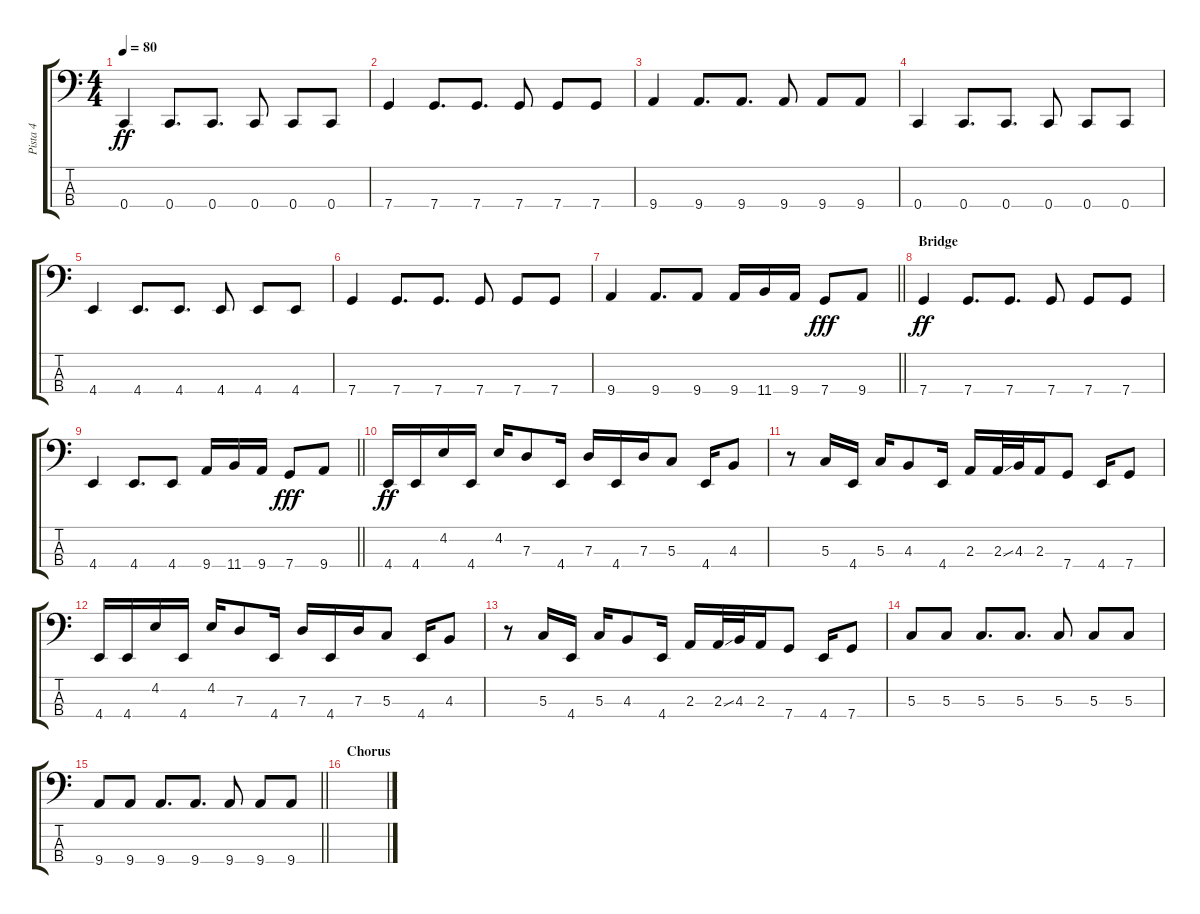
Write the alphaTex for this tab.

\track ("Pista 4" "Pista 4") {instrument fretlessbass}
\staff {score tabs}
\tuning (F2 C2 G1 C1) {hide}
\ts (4 4)
\tempo 80
\clef f4
\ks c
0.4.4{dy ff} 0.4.8{d} 0.4.8{d} 0.4.8 0.4.8 0.4.8 |
7.4.4 7.4.8{d} 7.4.8{d} 7.4.8 7.4.8 7.4.8 |
9.4.4 9.4.8{d} 9.4.8{d} 9.4.8 9.4.8 9.4.8 |
0.4.4 0.4.8{d} 0.4.8{d} 0.4.8 0.4.8 0.4.8 |
4.4.4 4.4.8{d} 4.4.8{d} 4.4.8 4.4.8 4.4.8 |
7.4.4 7.4.8{d} 7.4.8{d} 7.4.8 7.4.8 7.4.8 |
\barLineRight lightlight
9.4.4 9.4.8{d} 9.4.8 9.4.16 11.4.16 9.4.16 7.4.8{dy fff} 9.4.8 |
\section ("" "Bridge")
7.4.4{dy ff} 7.4.8{d} 7.4.8{d} 7.4.8 7.4.8 7.4.8 |
\barLineRight lightlight
4.4.4 4.4.8{d} 4.4.8 9.4.16 11.4.16 9.4.16 7.4.8{dy fff} 9.4.8 |
4.4.16{dy ff} 4.4.16 4.2.16 4.4.16 4.2.16 7.3.8 4.4.16 7.3.16 4.4.16 7.3.16 5.3.8 4.4.16 4.3.8 |
r.8 5.3.16 4.4.16 5.3.16 4.3.8 4.4.16 2.3.16 2.3{ss}.32 4.3.32 2.3.16 7.4.8 4.4.16 7.4.8 |
4.4.16 4.4.16 4.2.16 4.4.16 4.2.16 7.3.8 4.4.16 7.3.16 4.4.16 7.3.16 5.3.8 4.4.16 4.3.8 |
r.8 5.3.16 4.4.16 5.3.16 4.3.8 4.4.16 2.3.16 2.3{ss}.32 4.3.32 2.3.16 7.4.8 4.4.16 7.4.8 |
5.3.8 5.3.8 5.3.8{d} 5.3.8{d} 5.3.8 5.3.8 5.3.8 |
\barLineRight lightlight
9.4.8 9.4.8 9.4.8{d} 9.4.8{d} 9.4.8 9.4.8 9.4.8 |
\section ("" "Chorus")
